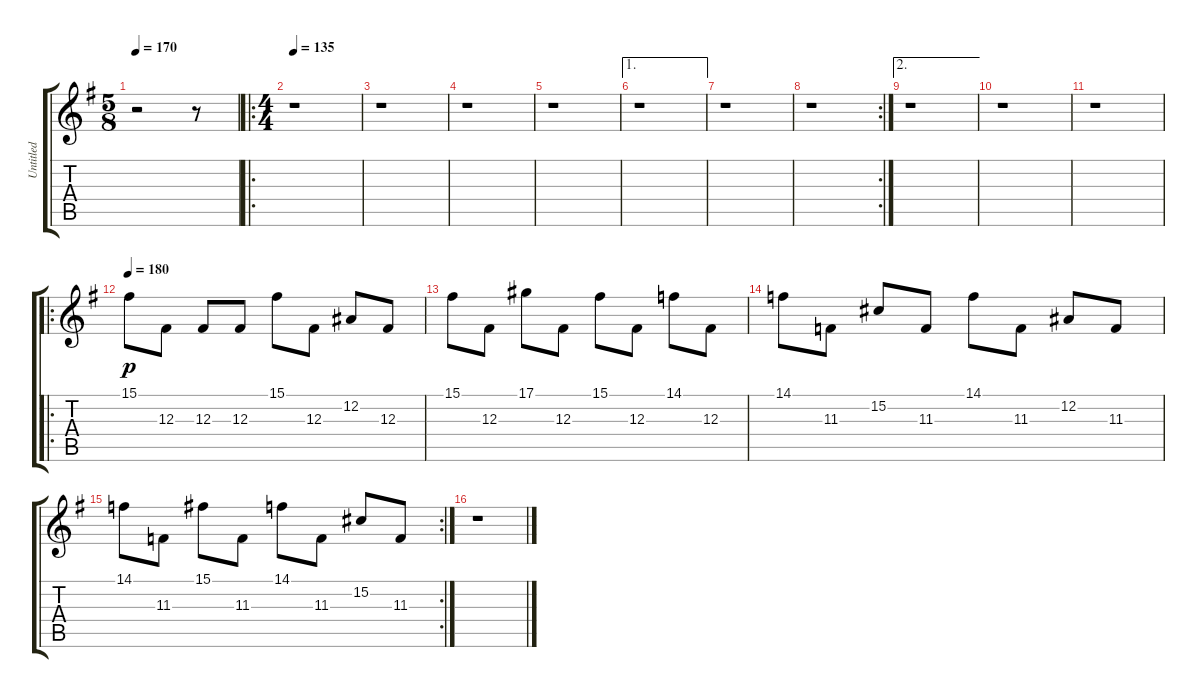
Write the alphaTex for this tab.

\track ("Untitled" "Untitled") {instrument electricpiano1}
\staff {score tabs}
\tuning (Eb4 Bb3 Gb3 Db3 Ab2 Eb2) {hide}
\ts (5 8)
\tempo 170
\clef g2
\ks g
r.2{dy p} r.8 |
\ro
\ts (4 4)
\tempo 135
r.1 |
r.1 |
r.1 |
r.1 |
\ae 1
r.1 |
r.1 |
\rc 2
r.1 |
\ae 2
r.1 |
r.1 |
r.1 |
\ro
\tempo 180
15.1.8 12.3.8 12.3.8 12.3.8 15.1.8 12.3.8 12.2.8 12.3.8 |
15.1.8 12.3.8 17.1.8 12.3.8 15.1.8 12.3.8 14.1.8 12.3.8 |
14.1.8 11.3.8 15.2.8 11.3.8 14.1.8 11.3.8 12.2.8 11.3.8 |
\rc 2
14.1.8 11.3.8 15.1.8 11.3.8 14.1.8 11.3.8 15.2.8 11.3.8 |
r.1
